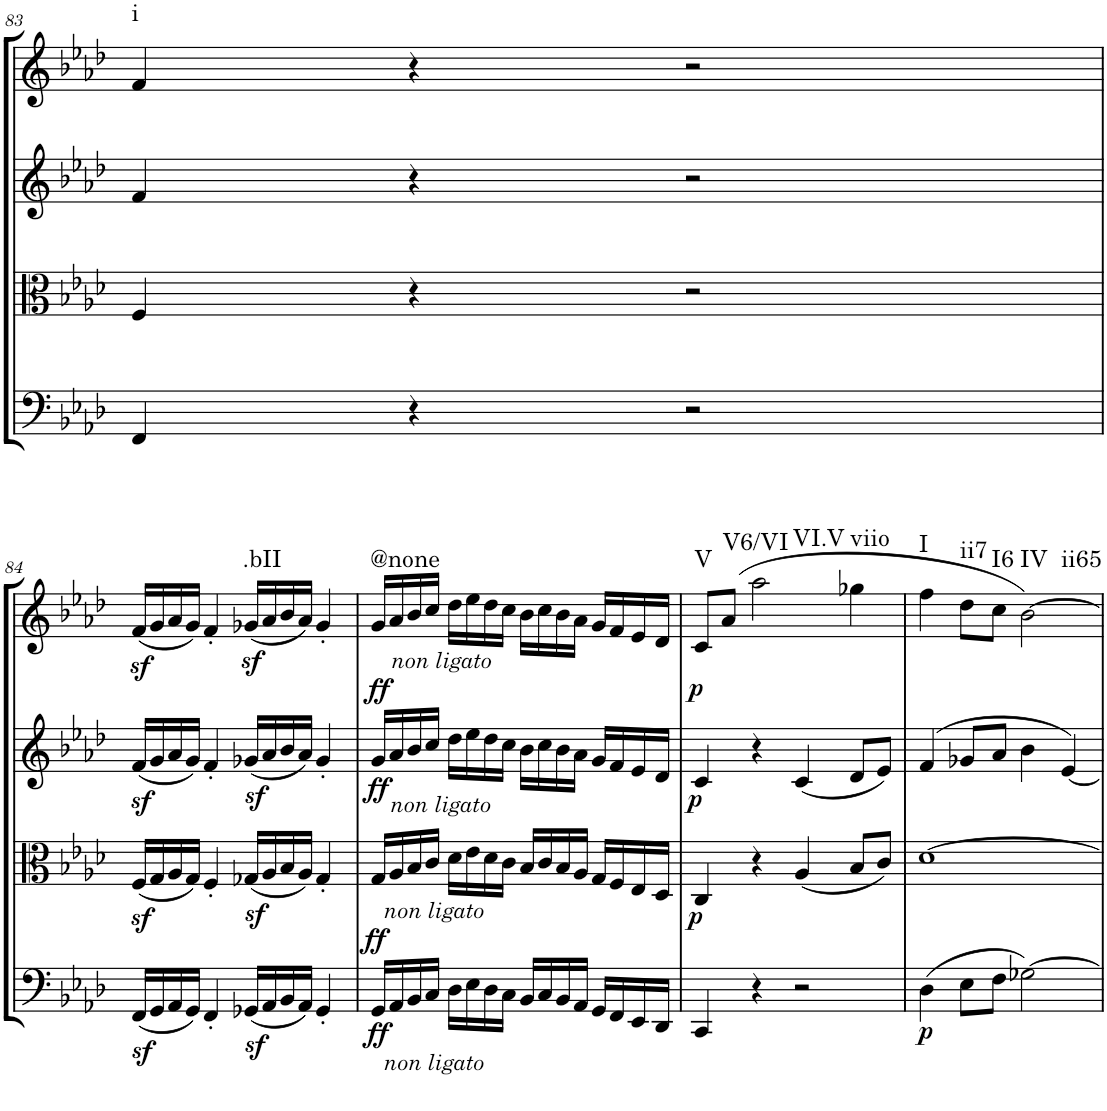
**kern	**dynam	**kern	**dynam	**kern	**dynam	**kern	**dynam	**harte
*part4	*part4	*part3	*part3	*part2	*part2	*part1	*part1	*part1
*staff4	*staff4	*staff3	*staff3	*staff2	*staff2	*staff1	*staff1	*
*I"Cello	*	*I"Viola	*	*I"2nd Violin	*	*I"1st Violin	*	*
*	*	*I'Vla	*	*I'Vln	*	*I'Vln	*	*
!!LO:PB:g=z
*clefF4	*	*clefC3	*	*clefG2	*	*clefG2	*	*
*k[b-e-a-d-]	*	*k[b-e-a-d-]	*	*k[b-e-a-d-]	*	*k[b-e-a-d-]	*	*
*M4/4	*	*M4/4	*	*M4/4	*	*M4/4	*	*
*met(c)	*	*met(c)	*	*met(c)	*	*met(c)	*	*
=83	=83	=83	=83	=83	=83	=83	=83	=83
!	!	!	!	!	!	!	!	!LO:H:kt=i
4FF/	.	4F/	.	4f/	.	4f/	.	N
4r	.	4r	.	4r	.	4r	.	.
2r	.	2r	.	2r	.	2r	.	.
!!LO:LB:g=z
=84	=84	=84	=84	=84	=84	=84	=84	=84
(16FFz</LL	.	(16Fz</LL	.	(16fz</LL	.	(16fz</LL	.	.
16GG/	.	16G/	.	16g/	.	16g/	.	.
16AA-/	.	16A-/	.	16a-/	.	16a-/	.	.
16GG/JJ)	.	16G/JJ)	.	16g/JJ)	.	16g/JJ)	.	.
4FF'/	.	4F'/	.	4f'/	.	4f'/	.	.
!	!	!	!	!	!	!	!LO:DY:b	!LO:H:kt=.bII
(16GG-Xz</LL	.	(16G-Xz</LL	.	(16g-Xz</LL	.	(16g-X/LL	sf	N
16AA-/	.	16A-/	.	16a-/	.	16a-/	.	.
16BB-/	.	16B-/	.	16b-/	.	16b-/	.	.
16AA-/JJ)	.	16A-/JJ)	.	16a-/JJ)	.	16a-/JJ)	.	.
4GG-'/	.	4G-'/	.	4g-'/	.	4g-'/	.	.
=85	=85	=85	=85	=85	=85	=85	=85	=85
!	!LO:DY:b	!	!	!	!	!	!	!
!	!LO:DY:n=1:a	!	!	!	!LO:DY:b	!	!	!
!	!	!	!	!	!LO:DY:n=1:a	!	!	!LO:H:kt=@none
16GG/LL	ff ff	16G/LL	.	16g/LL	ff ff	16g/LL	.	N
!	!	!	!	!	!	!LO:TX:b:i:t=non ligato	!	!
!	!	!	!	!LO:TX:b:i:t=non ligato	!	!	!	!
!	!	!LO:TX:b:i:t=non ligato	!	!	!	!	!	!
!LO:TX:b:i:t=non ligato	!	!	!	!	!	!	!	!
16AA-/	.	16A-/	.	16a-/	.	16a-/	.	.
16BB-/	.	16B-/	.	16b-/	.	16b-/	.	.
16C/JJ	.	16c/JJ	.	16cc/JJ	.	16cc/JJ	.	.
16D-\LL	.	16d-\LL	.	16dd-\LL	.	16dd-\LL	.	.
16E-\	.	16e-\	.	16ee-\	.	16ee-\	.	.
16D-\	.	16d-\	.	16dd-\	.	16dd-\	.	.
16C\JJ	.	16c\JJ	.	16cc\JJ	.	16cc\JJ	.	.
16BB-/LL	.	16B-/LL	.	16b-\LL	.	16b-\LL	.	.
16C/	.	16c/	.	16cc\	.	16cc\	.	.
16BB-/	.	16B-/	.	16b-\	.	16b-\	.	.
16AA-/JJ	.	16A-/JJ	.	16a-\JJ	.	16a-\JJ	.	.
16GG/LL	.	16G/LL	.	16g/LL	.	16g/LL	.	.
16FF/	.	16F/	.	16f/	.	16f/	.	.
16EE-/	.	16E-/	.	16e-/	.	16e-/	.	.
16DD-/JJ	.	16D-/JJ	.	16d-/JJ	.	16d-/JJ	.	.
=86	=86	=86	=86	=86	=86	=86	=86	=86
!	!	!	!LO:DY:b	!	!LO:DY:a	!	!	!
!	!	!	!	!	!LO:DY:n=1:b	!	!	!LO:H:kt=V
4CC/	.	4C/	p	4c/	p p	8c/L	.	N
!	!	!	!	!	!	!	!	!LO:H:kt=V6/VI
.	.	.	.	.	.	(8a-/J	.	N
!	!	!	!	!	!	!	!	!LO:H:kt=VI.V
4r	.	4r	.	4r	.	2aa-\	.	N
2r	.	(4A-/	.	(4c/	.	.	.	.
!	!	!	!	!	!	!	!	!LO:H:kt=viio
.	.	8B-/L	.	8d-/L	.	4gg-X\	.	N
.	.	8c/J)	.	8e-/J)	.	.	.	.
=87	=87	=87	=87	=87	=87	=87	=87	=87
!	!LO:DY:b	!	!	!	!	!	!	!LO:H:kt=I
(4D-\	p	[1d-	.	(4f/	.	4ff\	.	N
!	!	!	!	!	!	!	!	!LO:H:kt=ii7
8E-\L	.	.	.	8g-X/L	.	8dd-\L	.	N
!	!	!	!	!	!	!	!	!LO:H:kt=I6
8F\J	.	.	.	8a-/J	.	8cc\J	.	N
!	!	!	!	!	!	!	!	!LO:H:n=1:kt=IV
!	!	!	!	!	!	!	!	!LO:H:n=2:kt=ii65
[2G-X\)	.	.	.	4b-\	.	[2b-\)	.	N N
.	.	.	.	[4e-/)	.	.	.	.
=	=	=	=	=	=	=	=	=
*-	*-	*-	*-	*-	*-	*-	*-	*-
